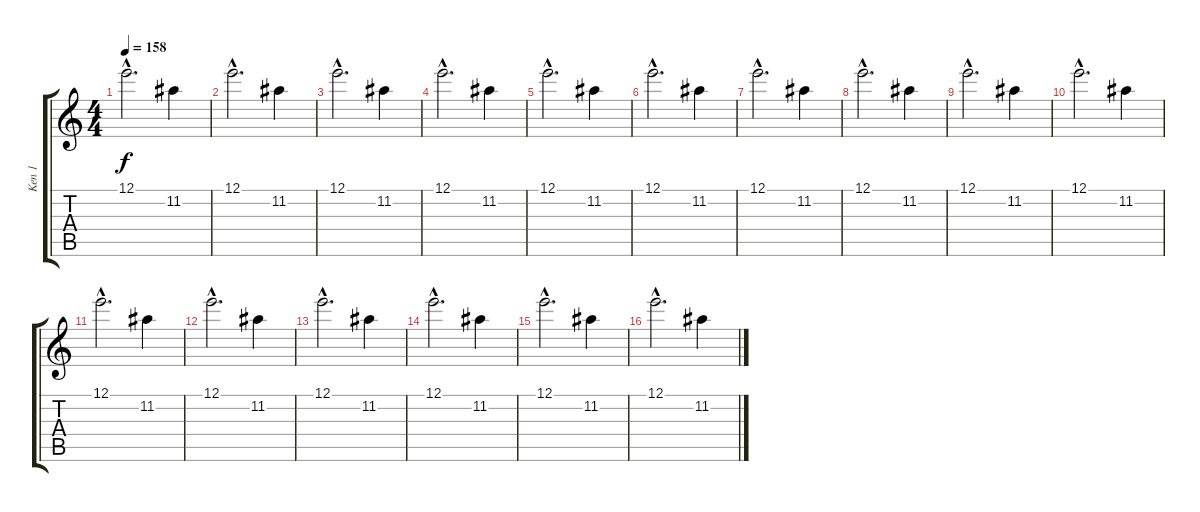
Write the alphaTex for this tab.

\track ("Ken 1" "Ken 1") {instrument distortionguitar}
\staff {score tabs}
\tuning (E4 B3 G3 D3 A2 E2) {hide}
\ts (4 4)
\tempo 158
\clef g2
\ks c
12.1{hac}.2{d dy f volume 11} 11.2.4 |
12.1{hac}.2{d} 11.2.4 |
12.1{hac}.2{d} 11.2.4 |
12.1{hac}.2{d} 11.2.4 |
12.1{hac}.2{d} 11.2.4 |
12.1{hac}.2{d} 11.2.4 |
12.1{hac}.2{d} 11.2.4 |
12.1{hac}.2{d} 11.2.4 |
12.1{hac}.2{d} 11.2.4 |
12.1{hac}.2{d} 11.2.4 |
12.1{hac}.2{d} 11.2.4 |
12.1{hac}.2{d} 11.2.4 |
12.1{hac}.2{d} 11.2.4 |
12.1{hac}.2{d} 11.2.4 |
12.1{hac}.2{d} 11.2.4 |
12.1{hac}.2{d} 11.2.4
